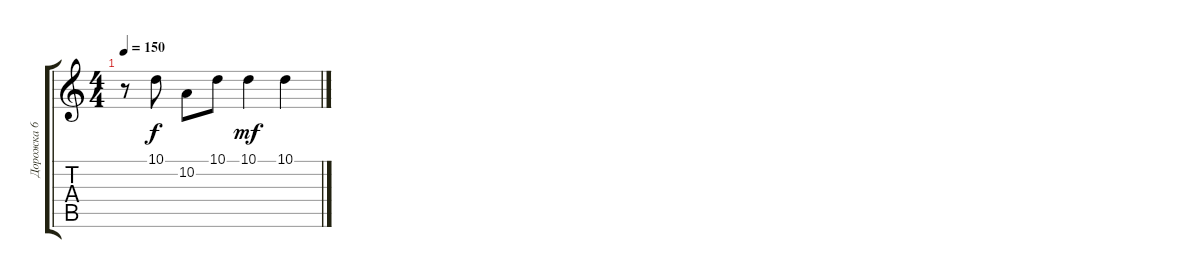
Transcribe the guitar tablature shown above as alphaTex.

\track ("Дорожка 6" "Дорожка 6") {instrument stringensemble1}
\staff {score tabs}
\tuning (E4 B3 G3 D3 A2 E2) {hide}
\ts (4 4)
\tempo 150
\clef g2
\ks c
r.8{dy f} 10.1.8 10.2.8 10.1.8 10.1.4{dy mf} 10.1.4
